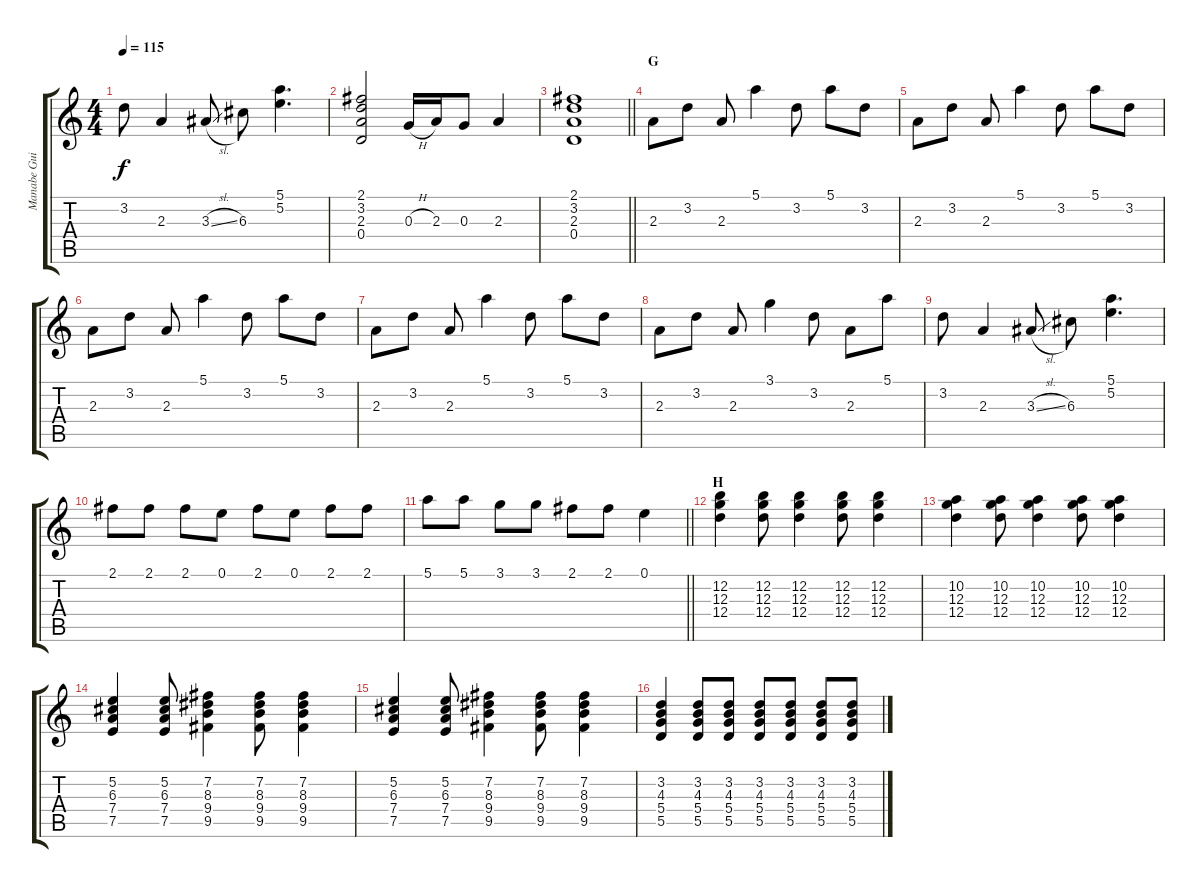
\track ("Manabe Guitar" "Manabe Gui") {instrument overdrivenguitar}
\staff {score tabs}
\tuning (E4 B3 G3 D3 A2 E2) {hide}
\ts (4 4)
\tempo 115
\clef g2
\ks c
3.2.8{dy f} 2.3.4 3.3{sl}.8 6.3.8 (5.1 5.2).4{d} |
(2.1 3.2 2.3 0.4).2 0.3{h}.16 2.3.16 0.3.8 2.3.4 |
\barLineRight lightlight
(2.1 3.2 2.3 0.4).1 |
\section ("" "G")
2.3.8 3.2.8 2.3.8 5.1.4 3.2.8 5.1.8 3.2.8 |
2.3.8 3.2.8 2.3.8 5.1.4 3.2.8 5.1.8 3.2.8 |
2.3.8 3.2.8 2.3.8 5.1.4 3.2.8 5.1.8 3.2.8 |
2.3.8 3.2.8 2.3.8 5.1.4 3.2.8 5.1.8 3.2.8 |
2.3.8 3.2.8 2.3.8 3.1.4 3.2.8 2.3.8 5.1.8 |
3.2.8 2.3.4 3.3{sl}.8 6.3.8 (5.1 5.2).4{d} |
2.1.8 2.1.8 2.1.8 0.1.8 2.1.8 0.1.8 2.1.8 2.1.8 |
\barLineRight lightlight
5.1.8 5.1.8 3.1.8 3.1.8 2.1.8 2.1.8 0.1.4 |
\section ("" "H")
(12.2 12.3 12.4).4 (12.2 12.3 12.4).8 (12.2 12.3 12.4).4 (12.2 12.3 12.4).8 (12.2 12.3 12.4).4 |
(10.2 12.3 12.4).4 (10.2 12.3 12.4).8 (10.2 12.3 12.4).4 (10.2 12.3 12.4).8 (10.2 12.3 12.4).4 |
(5.2 6.3 7.4 7.5).4 (5.2 6.3 7.4 7.5).8 (7.2 8.3 9.4 9.5).4 (7.2 8.3 9.4 9.5).8 (7.2 8.3 9.4 9.5).4 |
(5.2 6.3 7.4 7.5).4 (5.2 6.3 7.4 7.5).8 (7.2 8.3 9.4 9.5).4 (7.2 8.3 9.4 9.5).8 (7.2 8.3 9.4 9.5).4 |
(3.2 4.3 5.4 5.5).4 (3.2 4.3 5.4 5.5).8 (3.2 4.3 5.4 5.5).8 (3.2 4.3 5.4 5.5).8 (3.2 4.3 5.4 5.5).8 (3.2 4.3 5.4 5.5).8 (3.2 4.3 5.4 5.5).8
